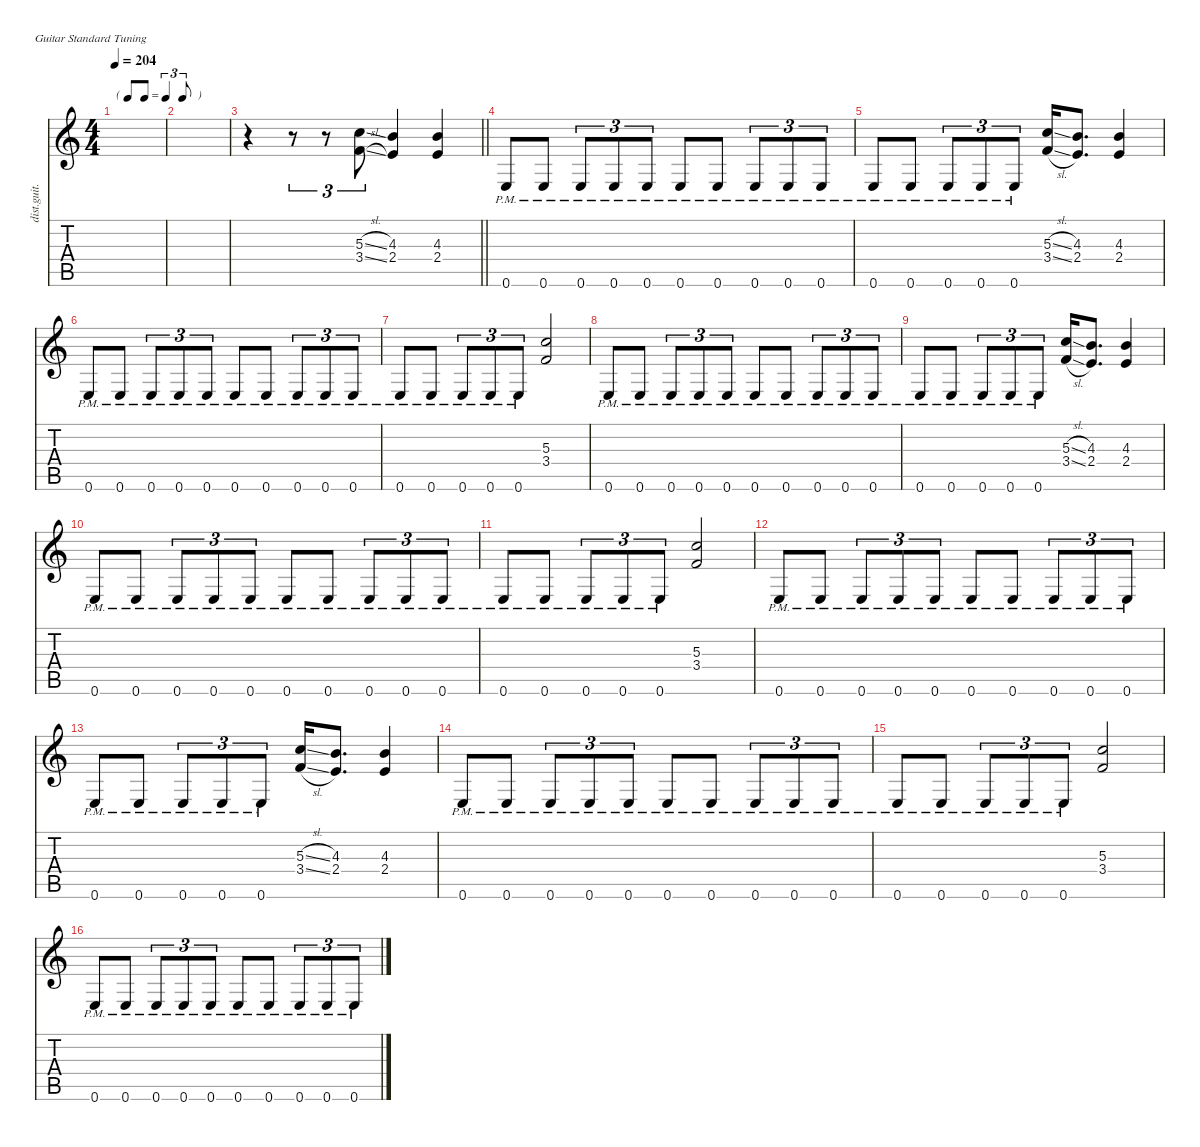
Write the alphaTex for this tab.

\defaultSystemsLayout 4
\hideDynamics
\bracketExtendMode nobrackets
\otherSystemsTrackNameOrientation horizontal
\track ("Kirk Hammett" "dist.guit.") {defaultSystemsLayout 4 instrument distortionguitar}
\staff {score tabs}
\tuning (E4 B3 G3 D3 A2 E2)
\ts (4 4)
\tf triplet8th
\tempo 204
\clef g2
\ks aminor
|
|
\barLineRight lightlight
r.4{beam Down} r.8{tu (3 2) beam Down} r.8{tu (3 2) beam Down} (5.3{sl} 3.4{sl}).8{tu (3 2) beam Up} (4.3 2.4).4{beam Up} (4.3 2.4).4{beam Up} |
0.6{pm}.8{beam Up} 0.6{pm}.8{beam Up} 0.6{pm}.8{tu (3 2) beam Up} 0.6{pm}.8{tu (3 2) beam Up} 0.6{pm}.8{tu (3 2) beam Up} 0.6{pm}.8{beam Up} 0.6{pm}.8{beam Up} 0.6{pm}.8{tu (3 2) beam Up} 0.6{pm}.8{tu (3 2) beam Up} 0.6{pm}.8{tu (3 2) beam Up} |
0.6{pm}.8{beam Up} 0.6{pm}.8{beam Up} 0.6{pm}.8{tu (3 2) beam Up} 0.6{pm}.8{tu (3 2) beam Up} 0.6{pm}.8{tu (3 2) beam Up} (5.3{sl} 3.4{sl}).16{beam Up} (4.3 2.4).8{d beam Up} (4.3 2.4).4{beam Up} |
0.6{pm}.8{beam Up} 0.6{pm}.8{beam Up} 0.6{pm}.8{tu (3 2) beam Up} 0.6{pm}.8{tu (3 2) beam Up} 0.6{pm}.8{tu (3 2) beam Up} 0.6{pm}.8{beam Up} 0.6{pm}.8{beam Up} 0.6{pm}.8{tu (3 2) beam Up} 0.6{pm}.8{tu (3 2) beam Up} 0.6{pm}.8{tu (3 2) beam Up} |
0.6{pm}.8{beam Up} 0.6{pm}.8{beam Up} 0.6{pm}.8{tu (3 2) beam Up} 0.6{pm}.8{tu (3 2) beam Up} 0.6{pm}.8{tu (3 2) beam Up} (5.3 3.4).2{beam Up} |
0.6{pm}.8{beam Up} 0.6{pm}.8{beam Up} 0.6{pm}.8{tu (3 2) beam Up} 0.6{pm}.8{tu (3 2) beam Up} 0.6{pm}.8{tu (3 2) beam Up} 0.6{pm}.8{beam Up} 0.6{pm}.8{beam Up} 0.6{pm}.8{tu (3 2) beam Up} 0.6{pm}.8{tu (3 2) beam Up} 0.6{pm}.8{tu (3 2) beam Up} |
0.6{pm}.8{beam Up} 0.6{pm}.8{beam Up} 0.6{pm}.8{tu (3 2) beam Up} 0.6{pm}.8{tu (3 2) beam Up} 0.6{pm}.8{tu (3 2) beam Up} (5.3{sl} 3.4{sl}).16{beam Up} (4.3 2.4).8{d beam Up} (4.3 2.4).4{beam Up} |
0.6{pm}.8{beam Up} 0.6{pm}.8{beam Up} 0.6{pm}.8{tu (3 2) beam Up} 0.6{pm}.8{tu (3 2) beam Up} 0.6{pm}.8{tu (3 2) beam Up} 0.6{pm}.8{beam Up} 0.6{pm}.8{beam Up} 0.6{pm}.8{tu (3 2) beam Up} 0.6{pm}.8{tu (3 2) beam Up} 0.6{pm}.8{tu (3 2) beam Up} |
0.6{pm}.8{beam Up} 0.6{pm}.8{beam Up} 0.6{pm}.8{tu (3 2) beam Up} 0.6{pm}.8{tu (3 2) beam Up} 0.6{pm}.8{tu (3 2) beam Up} (5.3 3.4).2{beam Up} |
0.6{pm}.8{beam Up} 0.6{pm}.8{beam Up} 0.6{pm}.8{tu (3 2) beam Up} 0.6{pm}.8{tu (3 2) beam Up} 0.6{pm}.8{tu (3 2) beam Up} 0.6{pm}.8{beam Up} 0.6{pm}.8{beam Up} 0.6{pm}.8{tu (3 2) beam Up} 0.6{pm}.8{tu (3 2) beam Up} 0.6{pm}.8{tu (3 2) beam Up} |
0.6{pm}.8{beam Up} 0.6{pm}.8{beam Up} 0.6{pm}.8{tu (3 2) beam Up} 0.6{pm}.8{tu (3 2) beam Up} 0.6{pm}.8{tu (3 2) beam Up} (5.3{sl} 3.4{sl}).16{beam Up} (4.3 2.4).8{d beam Up} (4.3 2.4).4{beam Up} |
0.6{pm}.8{beam Up} 0.6{pm}.8{beam Up} 0.6{pm}.8{tu (3 2) beam Up} 0.6{pm}.8{tu (3 2) beam Up} 0.6{pm}.8{tu (3 2) beam Up} 0.6{pm}.8{beam Up} 0.6{pm}.8{beam Up} 0.6{pm}.8{tu (3 2) beam Up} 0.6{pm}.8{tu (3 2) beam Up} 0.6{pm}.8{tu (3 2) beam Up} |
0.6{pm}.8{beam Up} 0.6{pm}.8{beam Up} 0.6{pm}.8{tu (3 2) beam Up} 0.6{pm}.8{tu (3 2) beam Up} 0.6{pm}.8{tu (3 2) beam Up} (5.3 3.4).2{beam Up} |
0.6{pm}.8{beam Up} 0.6{pm}.8{beam Up} 0.6{pm}.8{tu (3 2) beam Up} 0.6{pm}.8{tu (3 2) beam Up} 0.6{pm}.8{tu (3 2) beam Up} 0.6{pm}.8{beam Up} 0.6{pm}.8{beam Up} 0.6{pm}.8{tu (3 2) beam Up} 0.6{pm}.8{tu (3 2) beam Up} 0.6{pm}.8{tu (3 2) beam Up}
